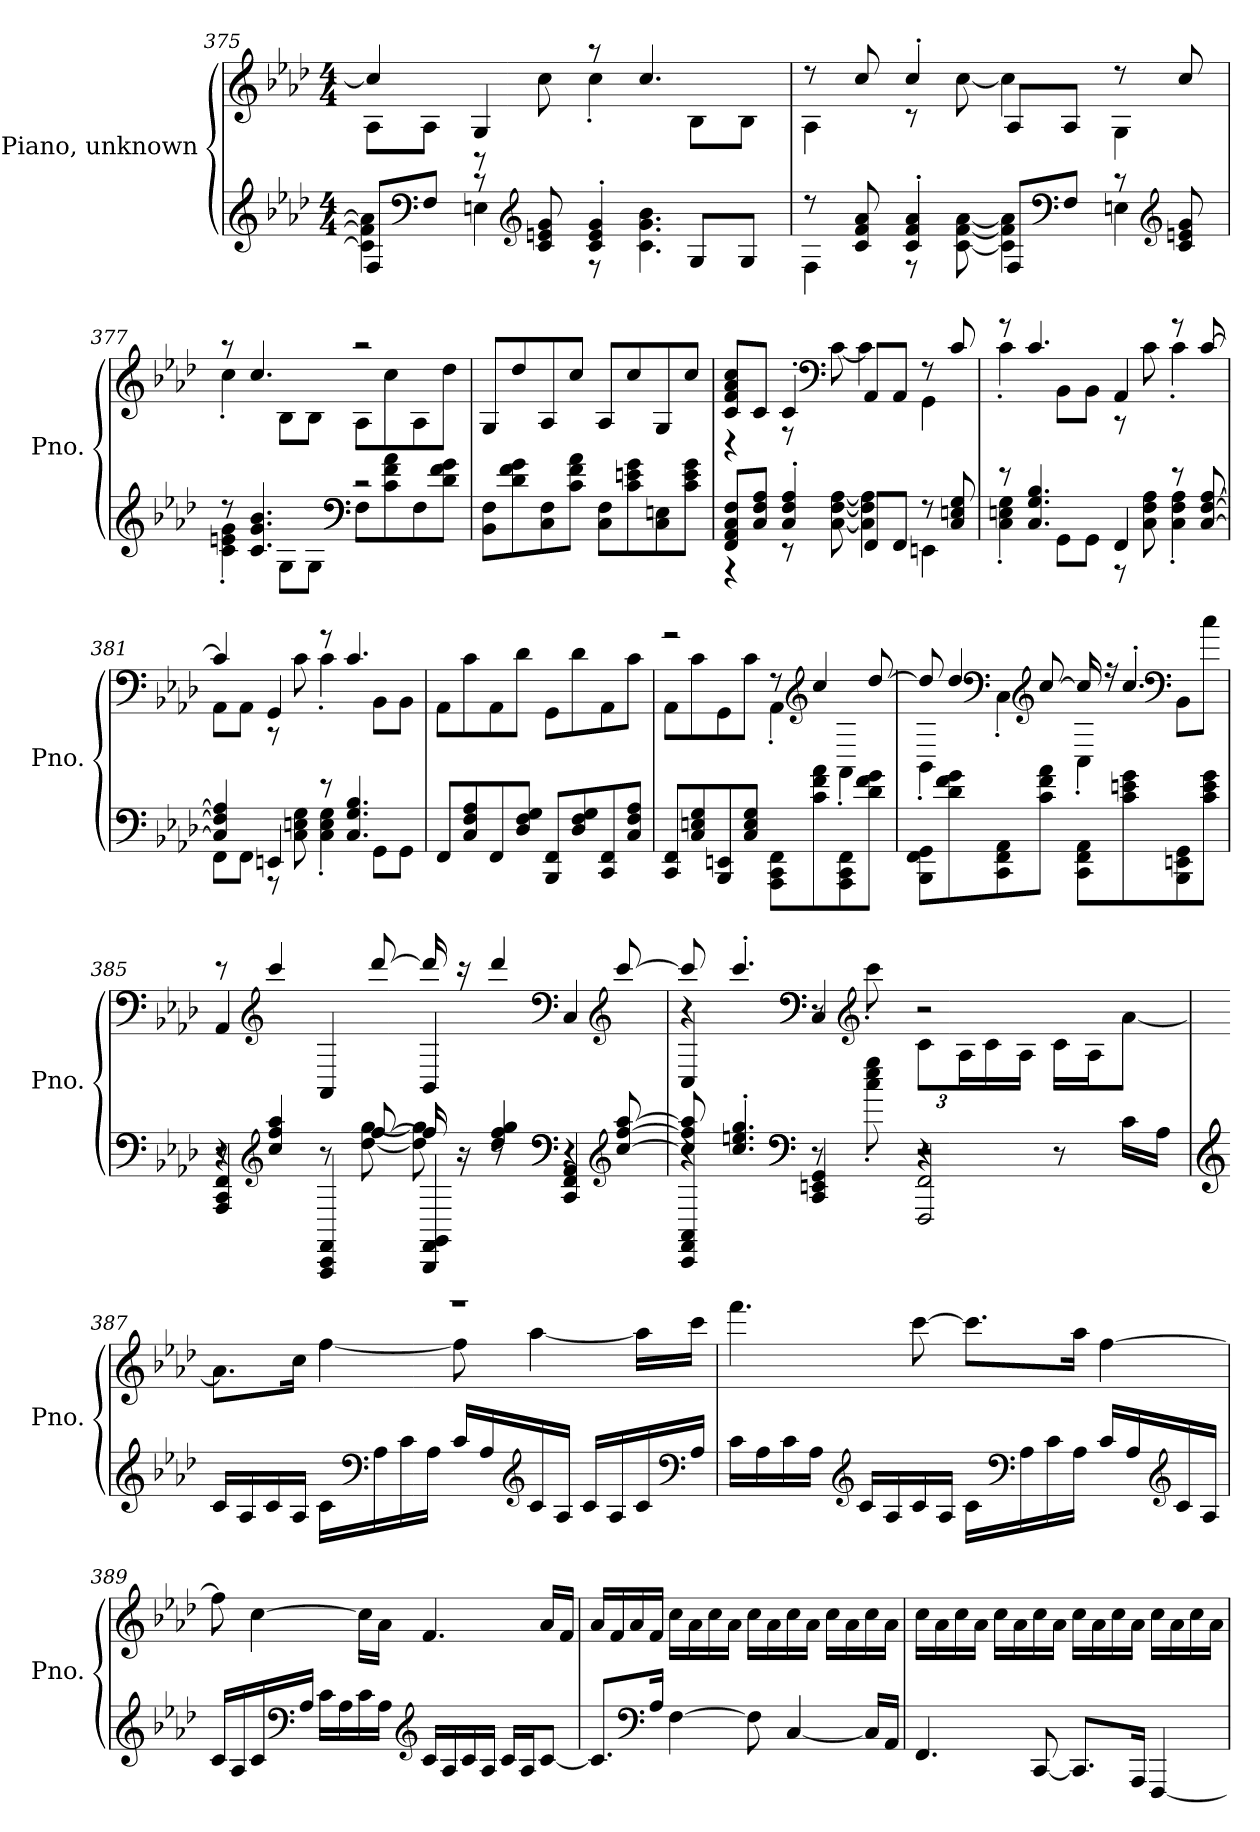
**kern	**kern
*part1	*part1
*staff2	*staff1
*I"Piano, unknown	*
*I'Pno.	*
*clefG2	*clefG2
*k[b-e-a-d-]	*k[b-e-a-d-]
*M4/4	*M4/4
=375	=375
*^	*^
8F/L	4c\] 4f\] 4a-\]	4cc/]	8A-\L
*clefF4	*	*	*
8F/J	.	.	8A-\J
8r	4En\	4G/	8r
*clefG2	*	*	*
8c/ 8en/ 8g/	.	.	8cc\
4c/' 4e/' 4g/'	8r	8r	4cc'\
.	4.c\ 4.g\ 4.b-\	4.cc/	.
8G/L	.	.	8B-\L
8G/J	.	.	8B-\J
!!LO:LB:g=z	!!
=376	=376	=376	=376
8r	4F\	8r	4A-\
8c/ 8f/ 8a-/	.	8cc/	.
4c/' 4f/' 4a-/'	8r	4cc'/	8r
.	[8c\ [8f\ [8a-\	.	[8cc\
8F/L	4c\] 4f\] 4a-\]	8A-/L	4cc\]
*clefF4	*	*	*
8F/J	.	8A-/J	.
8r	4En\	8r	4G\
*clefG2	*	*	*
8c/ 8en/ 8g/	.	8cc/	.
=377	=377	=377	=377
8r	4c\' 4en\' 4g\'	8r	4cc'\
4.c/ 4.g/ 4.b-/	.	4.cc/	.
.	8G\L	.	8B-\L
.	8G\J	.	8B-\J
*clefF4	*	*	*
2r	8F\L	2r	8A-\L
.	8c\ 8f\ 8a-\	.	8cc\
.	8F\	.	8A-\
.	8d-\ 8f\ 8g\J	.	8dd-\J
*v	*v	*	*
*	*v	*v
=378	=378
8BB-\ 8F\L	8G/L
8d-\ 8f\ 8g\	8dd-/
8C\ 8F\	8A-/
8c\ 8f\ 8a-\J	8cc/J
8C\ 8F\L	8A-/L
8c\ 8en\ 8g\	8cc/
8C\ 8En\	8G/
8c\ 8e\ 8g\J	8cc/J
!!LO:LB:g=z
=379	=379
*^	*^
8FF/ 8AA-/ 8C/ 8F/L	4r	8c/ 8f/ 8a-/ 8cc/L	4r
8C/ 8F/ 8A-/J	.	8c/J	.
4C/' 4F/' 4A-/'	8r	4c'/	8r
*	*	*clefF4	*
.	[8C\ [8F\ [8A-\	.	[8c\
8FF/L	4C\] 4F\] 4A-\]	8AA-/L	4c\]
8FF/J	.	8AA-/J	.
8r	4EEn\	8r	4GG\
8C/ 8En/ 8G/	.	8c/	.
=380	=380	=380	=380
8r	4C\' 4En\' 4G\'	8r	4c'\
4.C/ 4.G/ 4.B-/	.	4.c/	.
.	8GG\L	.	8BB-\L
.	8GG\J	.	8BB-\J
4FF/	8r	4AA-/	8r
.	8C\ 8F\ 8A-\	.	8c\
8r	4C\' 4F\' 4A-\'	8r	4c'\
[8C/ [8F/ [8A-/	.	[8c/	.
=381	=381	=381	=381
4C/] 4F/] 4A-/]	8FF\L	4c/]	8AA-\L
.	8FF\J	.	8AA-\J
4EEn/	8r	4GG/	8r
.	8C\ 8En\ 8G\	.	8c\
8r	4C\' 4E\' 4G\'	8r	4c'\
4.C/ 4.G/ 4.B-/	.	4.c/	.
.	8GG\L	.	8BB-\L
.	8GG\J	.	8BB-\J
*v	*v	*	*
*	*v	*v
!!LO:LB:g=z
=382	=382
8FF/L	8AA-\L
8C/ 8F/ 8A-/	8c\
8FF/	8AA-\
8D-/ 8F/ 8G/J	8d-\J
8BBB-/ 8FF/L	8GG\L
8D-/ 8F/ 8G/	8d-\
8CC/ 8FF/	8AA-\
8C/ 8F/ 8A-/J	8c\J
=383	=383
*	*^
8CC/ 8FF/L	2r	8AA-\L
8C/ 8En/ 8G/	.	8c\
8BBB-/ 8EEn/	.	8GG\
8C/ 8E/ 8G/J	.	8c\J
8AAA-\ 8CC\ 8FF\L	8r	4AA-'\
*	*clefG2	*
8c\ 8f\ 8a-\	4cc/	.
8AAA-\ 8CC\ 8FF\	.	4AA-'\
8d-\ 8f\ 8g\J	[8dd-/	.
=384	=384	=384
8BBB-\ 8FF\ 8GG\L	8dd-/]	4BB-'\
8d-\ 8f\ 8g\	4dd-/	.
*	*clefF4	*
8CC\ 8FF\ 8AA-\	.	4C'\
*	*clefG2	*
8c\ 8f\ 8a-\J	[8cc/	.
8CC\ 8FF\ 8AA-\L	16cc/]	4C'\
.	16r	.
8c\ 8en\ 8g\	4.cc'/	.
*	*clefF4	*
8BBB-\ 8EEn\ 8GG\	.	8BB-\L
8c\ 8e\ 8g\J	.	8cc\J
!!LO:LB:g=z	!!
=385	=385	=385
*^	*	*
*	*^	*	*
8r	4r	4AAA-/ 4CC/ 4FF/	8r	4AA-/
*clefG2	*	*	*clefG2	*
4cc/ 4ff/ 4aa-/	.	.	4ccc/	.
.	8r	4AAA-/ 4CC/ 4FF/	.	4AA-/
[8ff/	[8dd-\ [8gg\	.	[8ddd-/	.
16ff/]	8dd-\] 8gg\]	4BBB-/ 4FF/ 4GG/	16ddd-/]	4BB-/
16r	.	.	16r	.
4dd-/ 4ff/ 4gg/	8r	.	4ddd-/	.
*clefF4	*	*	*clefF4	*
.	4r	4CC/ 4FF/ 4AA-/	.	4C/
*clefG2	*	*	*clefG2	*
[8cc/ [8ff/ [8aa-/	.	.	[8ccc/	.
=386	=386	=386	=386	=386
*	*	*	*	*^
8cc/] 8ff/] 8aa-/]	4r	4CC/ 4FF/ 4AA-/	8ccc/]	4r	4C/
4.cc/' 4.een/' 4.gg/'	.	.	4.ccc'/	.	.
*clefF4	*	*	*clefF4	*	*
.	8r	4CC/ 4EEn/ 4GG/	.	8r	4C/
*	*	*	*clefG2	*	*
.	8cc\' 8ee\' 8gg\'	.	.	8ccc'\	.
*	*	*	*	*Xbrackettup	*
2r	4r	2FFF/ 2FF/	2r	12c\L	2r
.	.	.	.	24A-\L	.
.	.	.	.	16c\	.
.	.	.	.	16A-\JJ	.
.	8r	.	.	16c\LL	.
.	.	.	.	16A-\J	.
.	16c\LL	.	.	[8a-\J	.
.	16A-\JJ	.	.	.	.
*v	*v	*v	*	*	*
*	*v	*v	*v
!!LO:PB:g=z
=387	=387
*clefG2	*
*	*^
16c/LL	1r	8.a-\L]
16A-/	.	.
16c/	.	.
16A-/JJ	.	16cc\Jk
16c\LL	.	[4ff\
*clefF4	*	*
16A-\	.	.
16c\	.	.
16A-\JJ	.	.
16c/LL	.	8ff\]
16A-/	.	.
*clefG2	*	*
16c/	.	[4aa-\
16A-/JJ	.	.
16c/LL	.	.
16A-/	.	.
16c/	.	16aa-\LL]
*clefF4	*	*
16A-/JJ	.	16ccc\JJ
*	*v	*v
!!LO:LB:g=z
=388	=388
16c\LL	4.fff\
16A-\	.
16c\	.
16A-\JJ	.
*clefG2	*
16c/LL	.
16A-/	.
16c/	[8ccc\
16A-/JJ	.
16c\LL	8.ccc\L]
*clefF4	*
16A-\	.
16c\	.
16A-\JJ	16aa-\Jk
16c/LL	[4ff\
16A-/	.
*clefG2	*
16c/	.
16A-/JJ	.
!!LO:LB:g=z
=389	=389
16c/LL	8ff\]
16A-/	.
16c/	[4cc\
*clefF4	*
16A-/JJ	.
16c\LL	.
16A-\	.
16c\	16cc\LL]
16A-\JJ	16a-\JJ
*clefG2	*
16c/LL	4.f/
16A-/	.
16c/	.
16A-/JJ	.
16c/LL	.
16A-/J	.
[8c/J	16a-/LL
.	16f/JJ
=390	=390
8.c/L]	16a-/LL
.	16f/
.	16a-/
*clefF4	*
16A-/Jk	16f/JJ
[4F\	16cc\LL
.	16a-\
.	16cc\
.	16a-\JJ
8F\]	16cc\LL
.	16a-\
[4C/	16cc\
.	16a-\JJ
.	16cc\LL
.	16a-\
16C/LL]	16cc\
16AA-/JJ	16a-\JJ
!!LO:LB:g=z
=391	=391
4.FF/	16cc\LL
.	16a-\
.	16cc\
.	16a-\JJ
.	16cc\LL
.	16a-\
[8CC/	16cc\
.	16a-\JJ
8.CC/L]	16cc\LL
.	16a-\
.	16cc\
16AAA-/Jk	16a-\JJ
[4FFF/	16cc\LL
.	16a-\
.	16cc\
.	16a-\JJ
=	=
*-	*-
